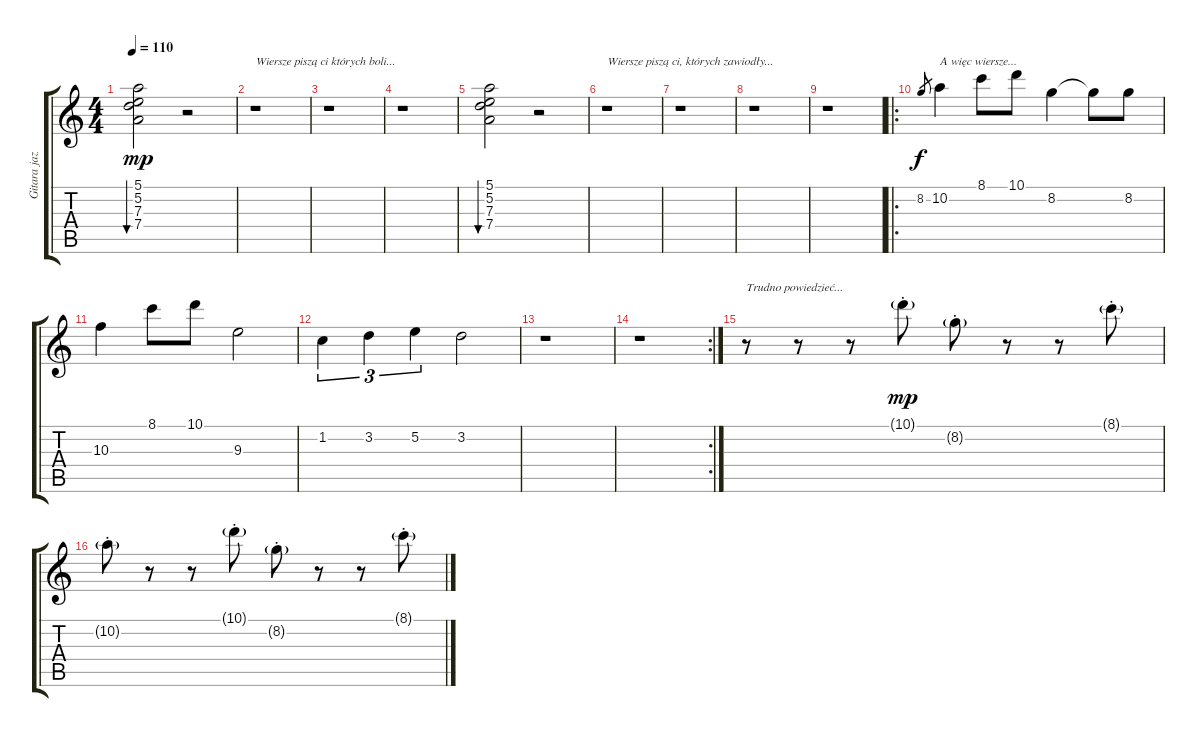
\track ("Gitara jazzowa/klasyczna (Ryszard Żarows" "Gitara jaz") {instrument electricguitarjazz}
\staff {score tabs}
\tuning (E4 B3 G3 D3 A2 E2) {hide}
\ts (4 4)
\tempo 110
\clef g2
\ks c
(5.1 5.2 7.3 7.4).2{bu 480 dy mp} r.2 |
r.1{txt "Wiersze piszą ci których boli..."} |
r.1 |
r.1 |
(5.1 5.2 7.3 7.4).2{bu 480} r.2 |
r.1{txt "Wiersze piszą ci, których zawiodły..."} |
r.1 |
r.1 |
r.1 |
\ro
8.2.8{gr dy f} 10.2.4{txt "A więc wiersze..."} 8.1.8 10.1.8 8.2.4 8.2{t}.8 8.2.8 |
10.3.4 8.1.8 10.1.8 9.3.2 |
1.2.4{tu (3 2)} 3.2.4{tu (3 2)} 5.2.4{tu (3 2)} 3.2.2 |
r.1 |
\rc 2
r.1 |
r.8{txt "Trudno powiedzieć..."} r.8 r.8 10.1{g st}.8{dy mp} 8.2{g st}.8 r.8 r.8 8.1{g st}.8 |
10.2{g st}.8 r.8 r.8 10.1{g st}.8 8.2{g st}.8 r.8 r.8 8.1{g st}.8
